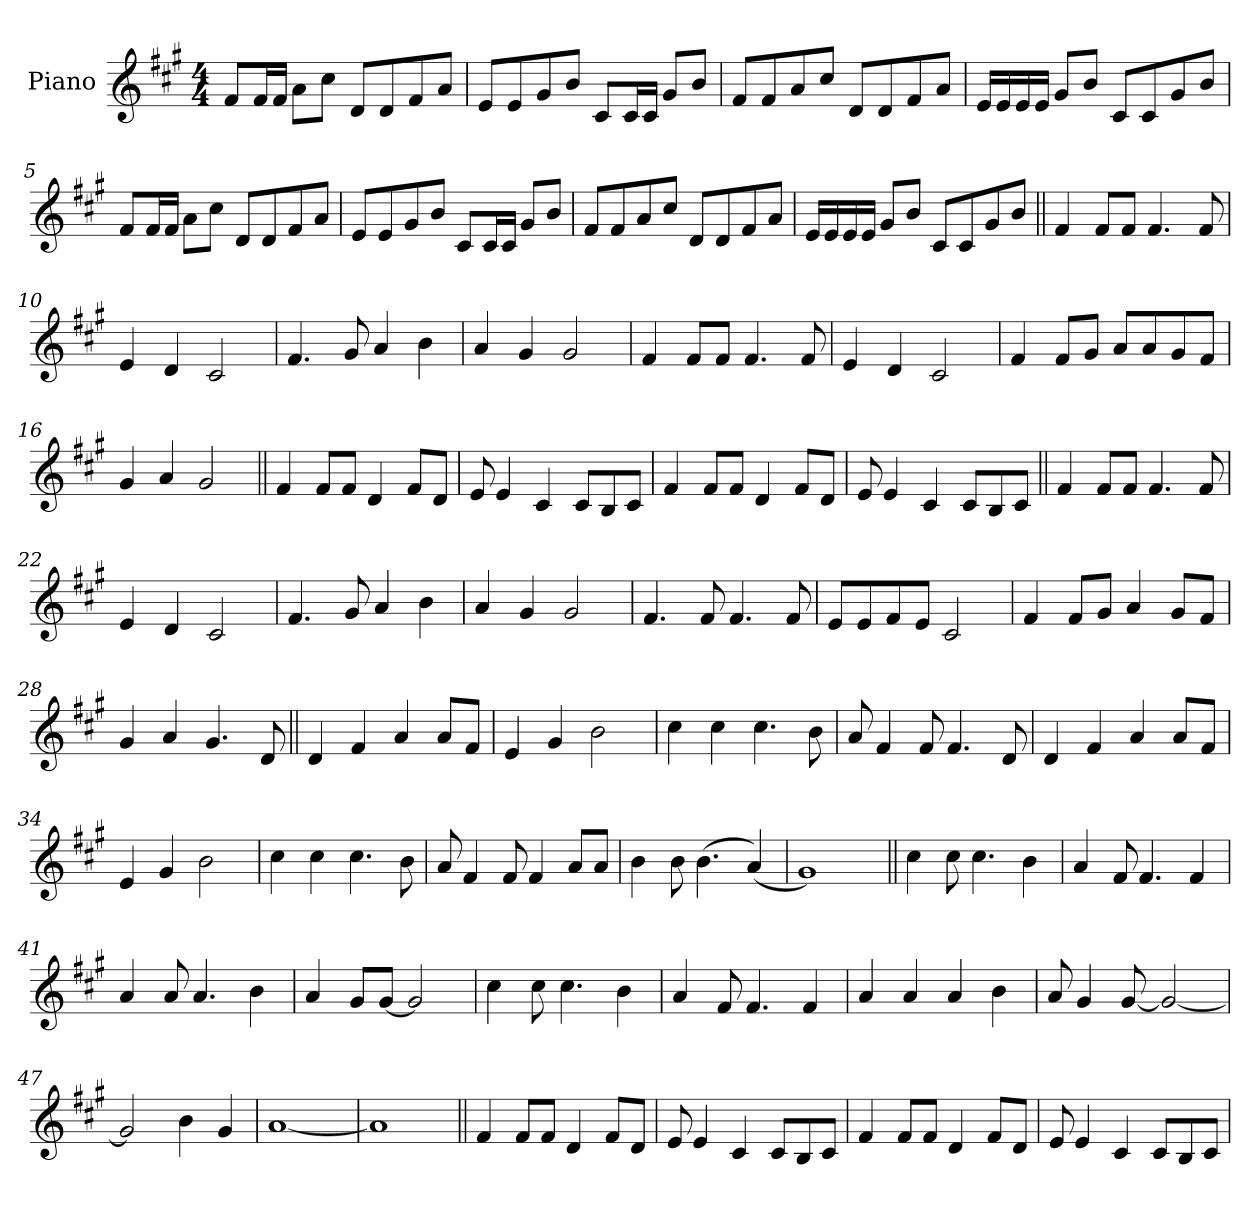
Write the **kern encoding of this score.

**kern
*part1
*staff1
*I"Piano
*I'Pno.
*clefG2
*k[f#c#g#]
*M4/4
*MM144
=1
8f#!L
16f#!L
16f#!JJ
8a!L
8cc#!J
8d!L
8d!
8f#!
8a!J
=2
8e!L
8e!
8g#!
8b!J
8c#!L
16c#!L
16c#!JJ
8g#!L
8b!J
=3
8f#!L
8f#!
8a!
8cc#!J
8d!L
8d!
8f#!
8a!J
=4
16e!LL
16e!
16e!
16e!JJ
8g#!L
8b!J
8c#!L
8c#!
8g#!
8b!J
=5
8f#!L
16f#!L
16f#!JJ
8a!L
8cc#!J
8d!L
8d!
8f#!
8a!J
=6
8e!L
8e!
8g#!
8b!J
8c#!L
16c#!L
16c#!JJ
8g#!L
8b!J
=7
8f#!L
8f#!
8a!
8cc#!J
8d!L
8d!
8f#!
8a!J
=8
16e!LL
16e!
16e!
16e!JJ
8g#!L
8b!J
8c#!L
8c#!
8g#!
8b!J
=9||
4f#
8f#L
8f#J
4.f#
8f#
=10
4e
4d
2c#
=11
4.f#
8g#
4a
4b
=12
4a
4g#
2g#
=13
4f#
8f#L
8f#J
4.f#
8f#
=14
4e
4d
2c#
=15
4f#
8f#L
8g#J
8aL
8a
8g#
8f#J
=16
4g#
4a
2g#
=17||
4f#!
8f#!L
8f#!J
4d!
8f#!L
8d!J
=18
8e!
4e!
4c#!
8c#!L
8B!
8c#!J
=19
4f#!
8f#!L
8f#!J
4d!
8f#!L
8d!J
=20
8e!
4e!
4c#!
8c#!L
8B!
8c#!J
=21||
4f#
8f#L
8f#J
4.f#
8f#
=22
4e
4d
2c#
=23
4.f#
8g#
4a
4b
=24
4a
4g#
2g#
=25
4.f#
8f#
4.f#
8f#
=26
8eL
8e
8f#
8eJ
2c#
=27
4f#
8f#L
8g#J
4a
8g#L
8f#J
=28
4g#
4a
4.g#
8d
=29||
4d
4f#
4a
8aL
8f#J
=30
4e
4g#
2b
=31
4cc#
4cc#
4.cc#
8b
=32
8a
4f#
8f#
4.f#
8d
=33
4d
4f#
4a
8aL
8f#J
=34
4e
4g#
2b
=35
4cc#
4cc#
4.cc#
8b
=36
8a
4f#
8f#
4f#
8aL
8aJ
=37
4b
8b
(4.b
(4a)
=38
1g#)
=39||
4cc#
8cc#
4.cc#
4b
=40
4a
8f#
4.f#
4f#
=41
4a
8a
4.a
4b
=42
4a
8g#L
[8g#J
2g#]
=43
4cc#
8cc#
4.cc#
4b
=44
4a
8f#
4.f#
4f#
=45
4a
4a
4a
4b
=46
8a
4g#
[8g#
2g#_
=47
2g#]
4b
4g#
=48
[1a
=49
1a]
=50||
4f#!
8f#!L
8f#!J
4d!
8f#!L
8d!J
=51
8e!
4e!
4c#!
8c#!L
8B!
8c#!J
=52
4f#!
8f#!L
8f#!J
4d!
8f#!L
8d!J
=53
8e!
4e!
4c#!
8c#!L
8B!
8c#!J
=
*-
